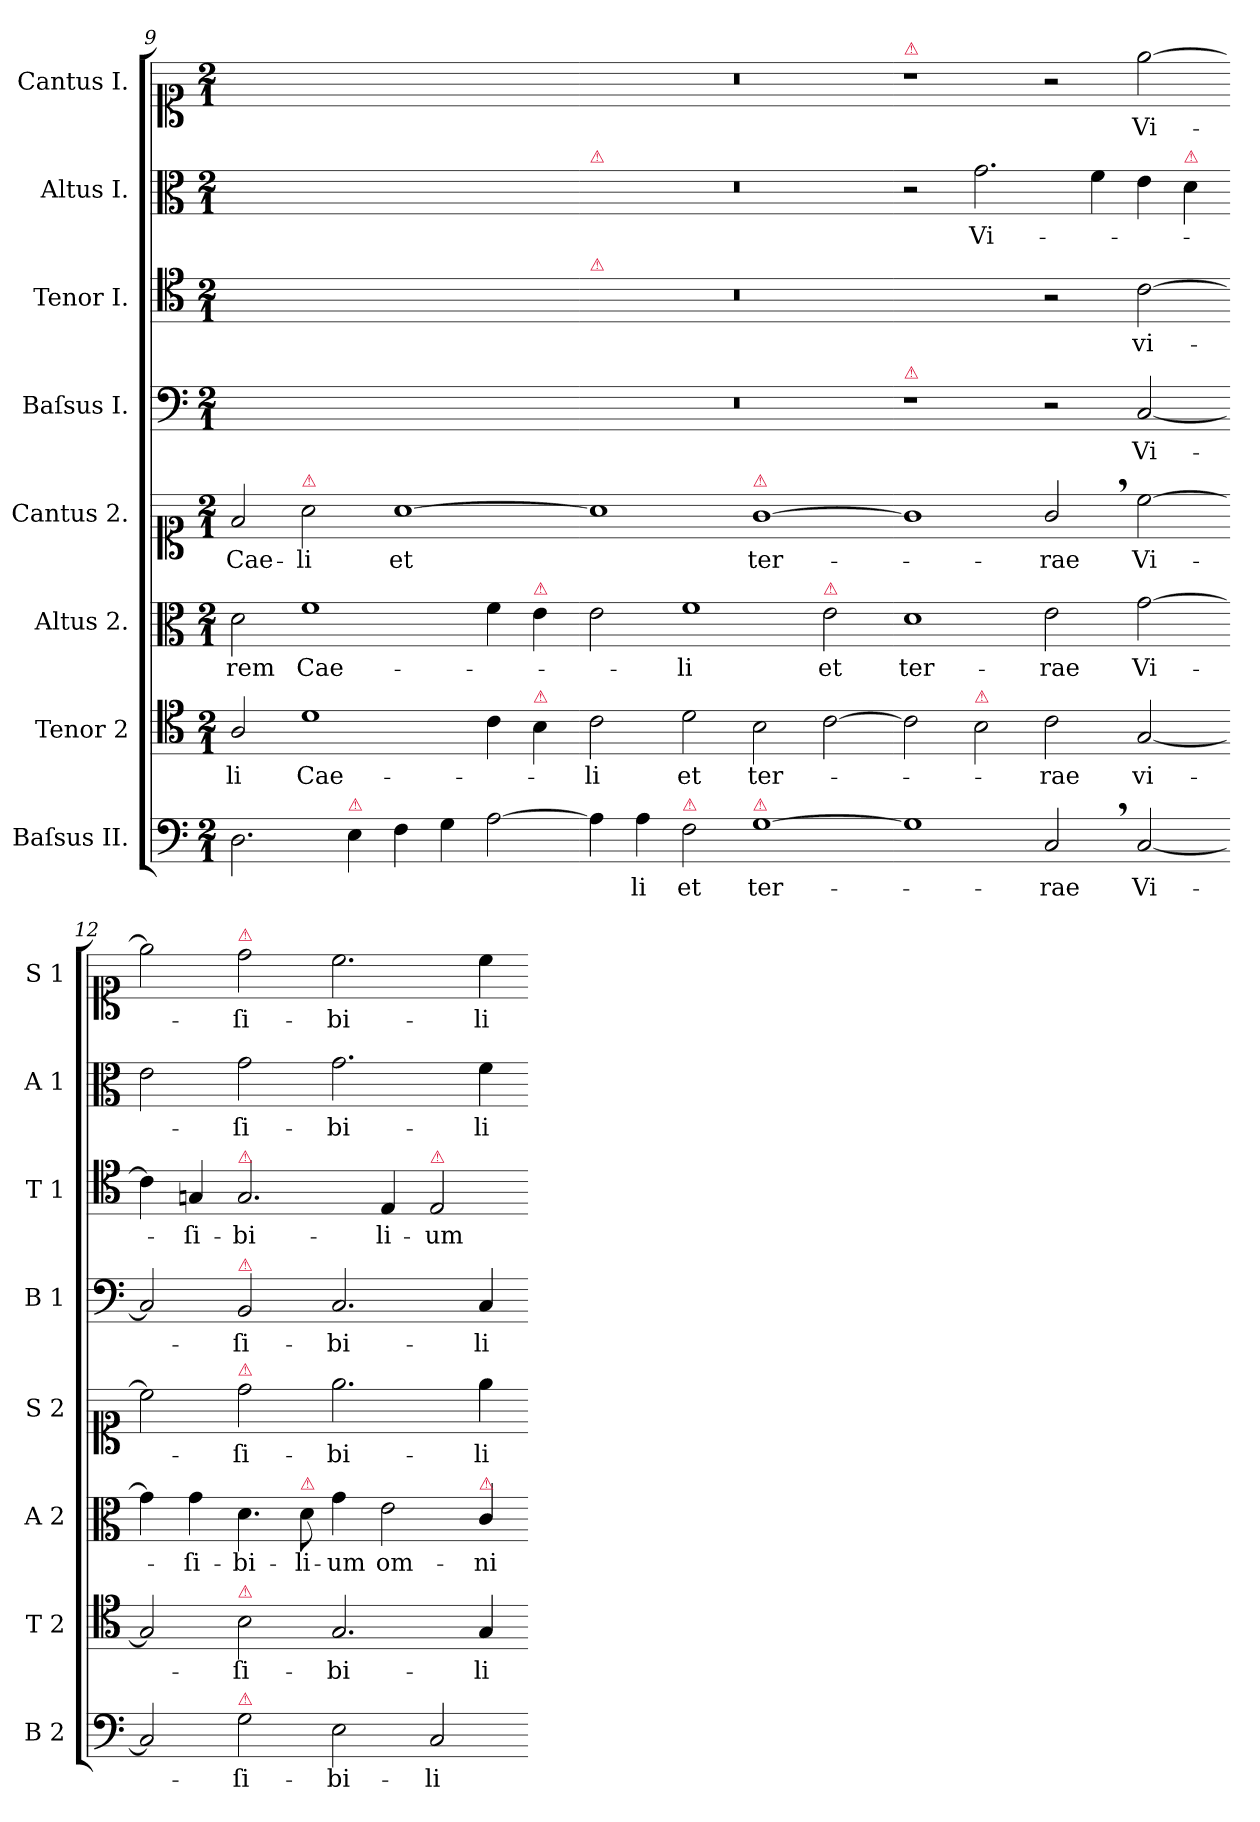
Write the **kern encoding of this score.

**kern	**text	**kern	**text	**kern	**text	**kern	**text	**kern	**text	**kern	**text	**kern	**text	**kern	**text
*part8	*part8	*part7	*part7	*part6	*part6	*part5	*part5	*part4	*part4	*part3	*part3	*part2	*part2	*part1	*part1
*staff8	*staff8	*staff7	*staff7	*staff6	*staff6	*staff5	*staff5	*staff4	*staff4	*staff3	*staff3	*staff2	*staff2	*staff1	*staff1
*I"Baſsus II.	*	*I"Tenor 2	*	*I"Altus 2.	*	*I"Cantus 2.	*	*I"Baſsus I.	*	*I"Tenor I.	*	*I"Altus I.	*	*I"Cantus I.	*
*I'B 2	*	*I'T 2	*	*I'A 2	*	*I'S 2	*	*I'B 1	*	*I'T 1	*	*I'A 1	*	*I'S 1	*
*clefF4	*	*clefC4	*	*clefC3	*	*clefC1	*	*clefF4	*	*clefC4	*	*clefC3	*	*clefC1	*
*k[]	*	*k[]	*	*k[]	*	*k[]	*	*k[]	*	*k[]	*	*k[]	*	*k[]	*
*a:	*	*a:	*	*a:	*	*a:	*	*a:	*	*a:	*	*a:	*	*a:	*
*M2/1	*	*M2/1	*	*M2/1	*	*M2/1	*	*M2/1	*	*M2/1	*	*M2/1	*	*M2/1	*
=9	=9	=9	=9	=9	=9	=9	=9	=9	=9	=9	=9	=9	=9	=9	=9
2.D\	.	2A/	-li	2d\	-rem	2f/	Cae-	0ryy	.	0ryy	.	0ryy	.	0ryy	.
!	!	!	!	!	!	!LO:TX:a:color=crimson:t=⚠	!	!	!	!	!	!	!	!	!
.	.	1d	Cae-	1f	Cae-	2a\	-li	.	.	.	.	.	.	.	.
!LO:TX:a:color=crimson:t=⚠	!	!	!	!	!	!	!	!	!	!	!	!	!	!	!
4E\	.	.	.	.	.	.	.	.	.	.	.	.	.	.	.
4F\	.	.	.	.	.	[1a	et	.	.	.	.	.	.	.	.
4G\	.	.	.	.	.	.	.	.	.	.	.	.	.	.	.
[2A\	.	4c\	.	4f\	.	.	.	.	.	.	.	.	.	.	.
!	!	!	!	!LO:TX:a:color=crimson:t=⚠	!	!	!	!	!	!	!	!	!	!	!
!	!	!LO:TX:a:color=crimson:t=⚠	!	!	!	!	!	!	!	!	!	!	!	!	!
.	.	4B\	.	4e\	.	.	.	.	.	.	.	.	.	.	.
=10-	=10-	=10-	=10-	=10-	=10-	=10-	=10-	=10-	=10-	=10-	=10-	=10-	=10-	=10-	=10-
!	!	!	!	!	!	!	!	!	!	!	!	!LO:TX:a:color=crimson:t=⚠	!	!	!
!	!	!	!	!	!	!	!	!	!	!LO:TX:a:color=crimson:t=⚠	!	!	!	!	!
4A\]	.	2c\	-li	2e\	.	1a]	.	0r	.	0r	.	0r	.	0r	.
4A\	-li	.	.	.	.	.	.	.	.	.	.	.	.	.	.
!LO:TX:a:color=crimson:t=⚠	!	!	!	!	!	!	!	!	!	!	!	!	!	!	!
2F\	et	2d\	et	1f	-li	.	.	.	.	.	.	.	.	.	.
!	!	!	!	!	!	!LO:TX:a:color=crimson:t=⚠	!	!	!	!	!	!	!	!	!
!LO:TX:a:color=crimson:t=⚠	!	!	!	!	!	!	!	!	!	!	!	!	!	!	!
[1G	ter-	2B\	ter-	.	.	[1g	ter-	.	.	.	.	.	.	.	.
!	!	!	!	!LO:TX:a:color=crimson:t=⚠	!	!	!	!	!	!	!	!	!	!	!
.	.	[2c\	.	2e\	et	.	.	.	.	.	.	.	.	.	.
=11-	=11-	=11-	=11-	=11-	=11-	=11-	=11-	=11-	=11-	=11-	=11-	=11-	=11-	=11-	=11-
!	!	!	!	!	!	!	!	!	!	!	!	!	!	!LO:TX:a:color=crimson:t=⚠	!
!	!	!	!	!	!	!	!	!LO:TX:a:color=crimson:t=⚠	!	!	!	!	!	!	!
1G]	.	2c\]	.	1d	ter-	1g]	.	1r	.	1ryy	.	2r	.	1r	.
!	!	!LO:TX:a:color=crimson:t=⚠	!	!	!	!	!	!	!	!	!	!	!	!	!
.	.	2B\	.	.	.	.	.	.	.	.	.	2.g\	Vi-	.	.
2C,</	-rae	2c\	-rae	2e\	-rae	2g,</	-rae	2r	.	2r	.	.	.	2r	.
.	.	.	.	.	.	.	.	.	.	.	.	4f\	.	.	.
[2C/	Vi-	[2G/	vi-	[2g\	Vi-	[2cc\	Vi-	[2C/	Vi-	[2c\	vi-	4e\	.	[2ee\	Vi-
!	!	!	!	!	!	!	!	!	!	!	!	!LO:TX:a:color=crimson:t=⚠	!	!	!
.	.	.	.	.	.	.	.	.	.	.	.	4d\	.	.	.
=12-	=12-	=12-	=12-	=12-	=12-	=12-	=12-	=12-	=12-	=12-	=12-	=12-	=12-	=12-	=12-
2C/]	.	2G/]	.	4g\]	.	2cc\]	.	2C/]	.	4c\]	.	2e\	.	2ee\]	.
.	.	.	.	4g\	-ſi-	.	.	.	.	4Gn/	-ſi-	.	.	.	.
!	!	!	!	!	!	!	!	!	!	!	!	!	!	!LO:TX:a:color=crimson:t=⚠	!
!	!	!	!	!	!	!	!	!	!	!LO:TX:a:color=crimson:t=⚠	!	!	!	!	!
!	!	!	!	!	!	!	!	!LO:TX:a:color=crimson:t=⚠	!	!	!	!	!	!	!
!	!	!	!	!	!	!LO:TX:a:color=crimson:t=⚠	!	!	!	!	!	!	!	!	!
!	!	!LO:TX:a:color=crimson:t=⚠	!	!	!	!	!	!	!	!	!	!	!	!	!
!LO:TX:a:color=crimson:t=⚠	!	!	!	!	!	!	!	!	!	!	!	!	!	!	!
2G\	-ſi-	2B\	-ſi-	4.d\	-bi-	2dd\	-ſi-	2BB/	-ſi-	2.G/	-bi-	2g\	-ſi-	2dd\	-ſi-
!	!	!	!	!LO:TX:a:color=crimson:t=⚠	!	!	!	!	!	!	!	!	!	!	!
.	.	.	.	8d\	-li-	.	.	.	.	.	.	.	.	.	.
2E\	-bi-	2.G/	-bi-	4g\	-um	2.ee\	-bi-	2.C/	-bi-	.	.	2.g\	-bi-	2.cc\	-bi-
.	.	.	.	2e\	om-	.	.	.	.	4E/	-li-	.	.	.	.
!	!	!	!	!	!	!	!	!	!	!LO:TX:a:color=crimson:t=⚠	!	!	!	!	!
2C/	-li-	.	.	.	.	.	.	.	.	2E/	-um	.	.	.	.
!	!	!	!	!LO:TX:a:color=crimson:t=⚠	!	!	!	!	!	!	!	!	!	!	!
.	.	4G/	-li-	4c/	-ni-	4ee\	-li-	4C/	-li-	.	.	4f\	-li-	4cc\	-li-
=-	=-	=-	=-	=-	=-	=-	=-	=-	=-	=-	=-	=-	=-	=-	=-
*-	*-	*-	*-	*-	*-	*-	*-	*-	*-	*-	*-	*-	*-	*-	*-
